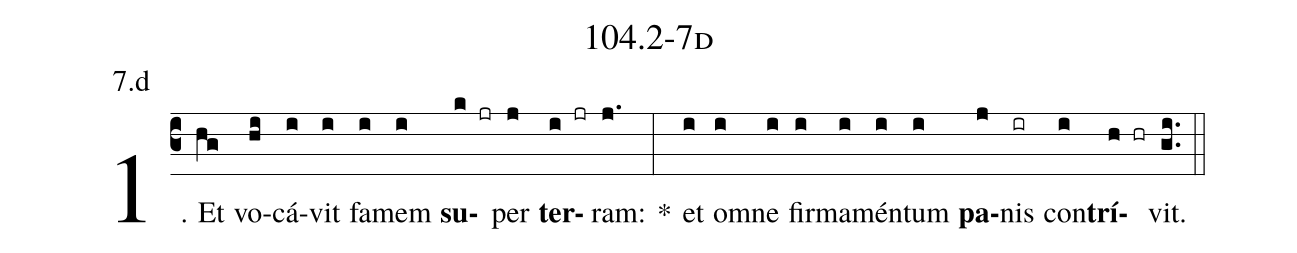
name: 104.2-7d;
annotation: 7.d;
%%
(c3)1. Et(hg) vo(hi)cá(i)vit(i) fa(i)mem(i) <b>su</b>(k jr)per(j) <b>ter</b>(i jr)ram:(j.) *(:) et(i) om(i)ne(i) fir(i)ma(i)mén(i)tum(i) <b>pa</b>(j)nis(ir) con(i)<b>trí</b>(h hr)vit.(gi..) (::)


%E(i) u(i) o(j) u(i) a(h) e.(gi..) (::)
